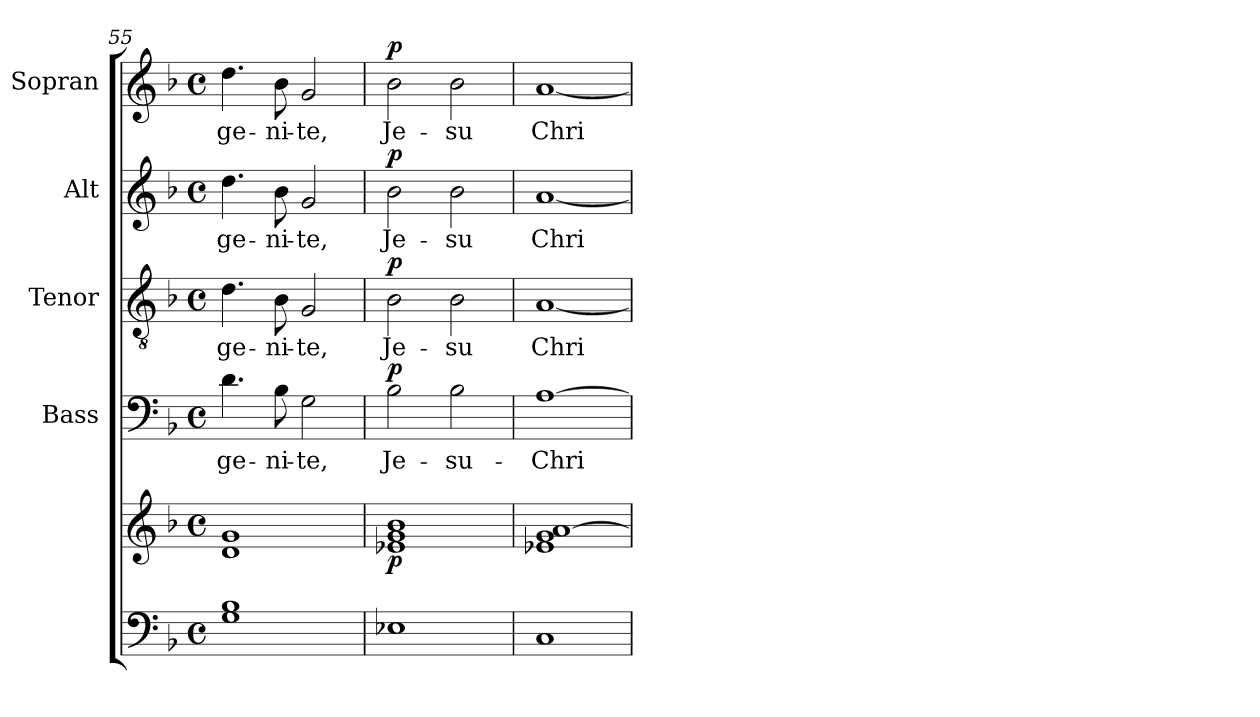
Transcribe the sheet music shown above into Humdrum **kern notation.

**kern	**kern	**dynam	**kern	**text	**dynam	**kern	**text	**dynam	**kern	**text	**dynam	**kern	**text	**dynam
*part5	*part5	*part5	*part4	*part4	*part4	*part3	*part3	*part3	*part2	*part2	*part2	*part1	*part1	*part1
*staff6	*staff5	*staff5/6	*staff4	*staff4	*staff4	*staff3	*staff3	*staff3	*staff2	*staff2	*staff2	*staff1	*staff1	*staff1
*	*	*	*I"Bass	*	*	*I"Tenor	*	*	*I"Alt	*	*	*I"Sopran	*	*
*	*	*	*I'B.	*	*	*I'T.	*	*	*I'A.	*	*	*I'S.	*	*
*clefF4	*clefG2	*	*clefF4	*	*	*clefGv2	*	*	*clefG2	*	*	*clefG2	*	*
*k[b-]	*k[b-]	*	*k[b-]	*	*	*k[b-]	*	*	*k[b-]	*	*	*k[b-]	*	*
*F:	*F:	*	*F:	*	*	*F:	*	*	*F:	*	*	*F:	*	*
*M4/4	*M4/4	*	*M4/4	*	*	*M4/4	*	*	*M4/4	*	*	*M4/4	*	*
*met(c)	*met(c)	*	*met(c)	*	*	*met(c)	*	*	*met(c)	*	*	*met(c)	*	*
=55	=55	=55	=55	=55	=55	=55	=55	=55	=55	=55	=55	=55	=55	=55
*^	*^	*	*	*	*	*	*	*	*	*	*	*	*	*
!	!	!	!	!	!	!LO:LY:b	!	!	!LO:LY:b	!	!	!LO:LY:b	!	!	!LO:LY:b	!
1B-	1G	1g	1d	.	4.d\	-ge-	.	4.d\	-ge-	.	4.dd\	-ge-	.	4.dd\	-ge-	.
!	!	!	!	!	!	!LO:LY:b	!	!	!LO:LY:b	!	!	!LO:LY:b	!	!	!LO:LY:b	!
.	.	.	.	.	8B-\	-ni-	.	8B-\	-ni-	.	8b-\	-ni-	.	8b-\	-ni-	.
!	!	!	!	!	!	!LO:LY:b	!	!	!LO:LY:b	!	!	!LO:LY:b	!	!	!LO:LY:b	!
.	.	.	.	.	2G\	-te,	.	2G/	-te,	.	2g/	-te,	.	2g/	-te,	.
*v	*v	*	*	*	*	*	*	*	*	*	*	*	*	*	*	*
=56	=56	=56	=56	=56	=56	=56	=56	=56	=56	=56	=56	=56	=56	=56	=56
!	!	!	!LO:DY:b	!	!LO:LY:b	!LO:DY:a	!	!LO:LY:b	!LO:DY:a	!	!LO:LY:b	!LO:DY:a	!	!LO:LY:b	!LO:DY:a
1E-X	1g 1b-	1e-X	p	2B-\	Je-	p	2B-\	Je-	p	2b-\	Je-	p	2b-\	Je-	p
!	!	!	!	!	!LO:LY:b	!	!	!LO:LY:b	!	!	!LO:LY:b	!	!	!LO:LY:b	!
.	.	.	.	2B-\	-su-	.	2B-\	-su	.	2b-\	-su	.	2b-\	-su	.
=57	=57	=57	=57	=57	=57	=57	=57	=57	=57	=57	=57	=57	=57	=57	=57
!	!	!	!	!	!LO:LY:b	!	!	!LO:LY:b	!	!	!LO:LY:b	!	!	!LO:LY:b	!
1C	1g [>1a	1e-X	.	[1A	-Chri-	.	[1A	Chri-	.	[1a	Chri-	.	[1a	Chri-	.
*	*v	*v	*	*	*	*	*	*	*	*	*	*	*	*	*
=	=	=	=	=	=	=	=	=	=	=	=	=	=	=
*-	*-	*-	*-	*-	*-	*-	*-	*-	*-	*-	*-	*-	*-	*-
